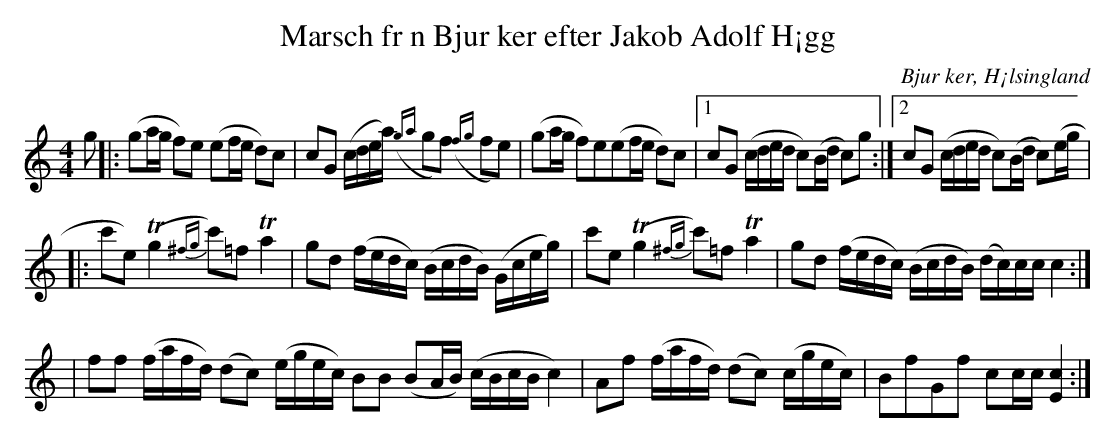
X:1
T: Marsch fr n Bjur ker efter Jakob Adolf H¡gg
O: Bjur ker, H¡lsingland
M: 4/4
L: 1/16
K: C
g2|:(g2ag f2)e2 (e2fe d2)c2|c2G2 (cdea) ({ga}g2f2) ({fg}f2e2)|(g2ag f2)e2(e2fe d2)c2|1 c2G2 (cded c2)(Bd c2)g2:|2 c2G2 (cded c2)(Bd c2)(eg|
|:c'2e2) (Tg4 {^fg}c'2)=f2 Ta4|g2d2 (fedc) (BcdB) (Gceg)|c'2e2 (Tg4 {^fg}c'2)=f2 Ta4|g2d2 (fedc) (BcdB) (dc)cc c4:|
|f2f2 (fafd) (d2c2) (egec) B2B2 (B2AB) (cBcB c4) |A2f2 (fafd) (d2c2) (cgec) |B2f2G2f2 c2cc [E4c4]:|
